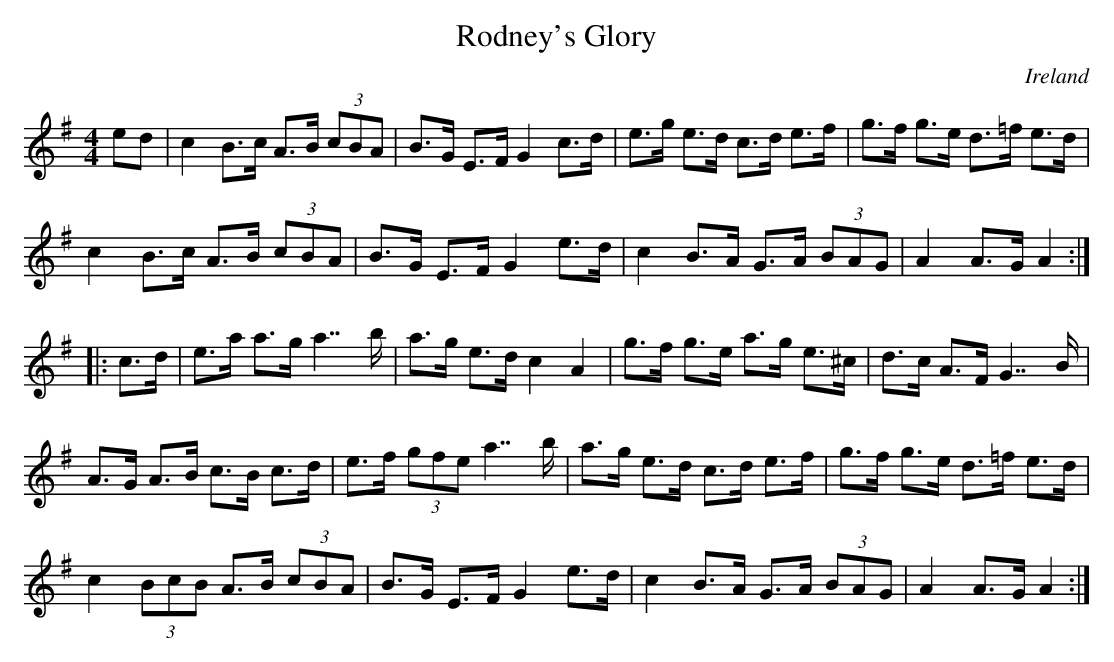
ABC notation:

X:1
T:Rodney's Glory
M:4/4
O:Ireland
K:A dorian
ed|\
c2 B>c A>B (3cBA|B>G E>F G2 c>d|\
e>g e>d c>d e>f|g>f g>e d>=f e>d|
c2 B>c A>B (3cBA|B>G E>F G2 e>d|\
c2 B>A G>A (3BAG|A2 A>G A2::
c>d|\
e>a a>g a7/2b/|a>g e>d c2A2|\
g>f g>e a>g e>^c|d>c A>F G7/2 B/|
A>G A>B c>B c>d|e>f (3gfe a7/2b/|\
a>g e>d c>d e>f|g>f g>e d>=f e>d|
c2 (3BcB A>B (3cBA|B>G E>F G2 e>d|\
c2 B>A G>A (3BAG|A2 A>G A2:|
